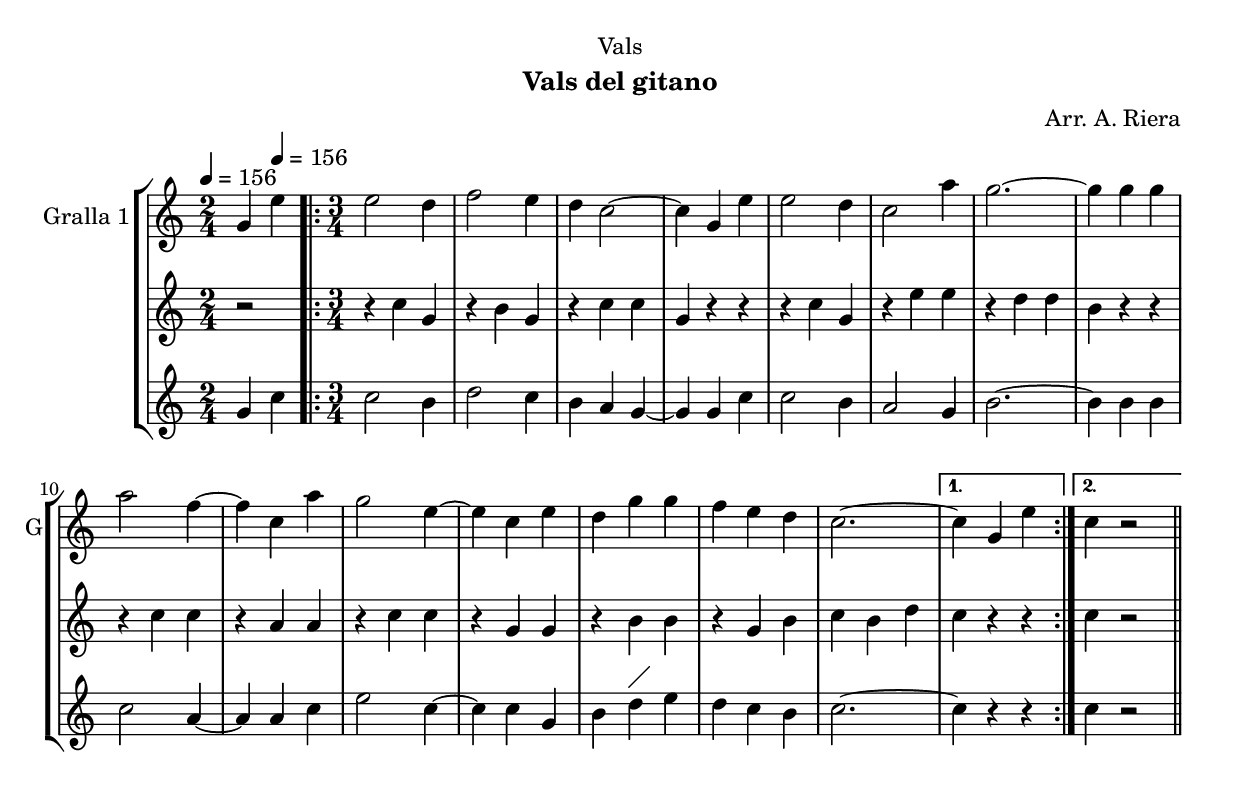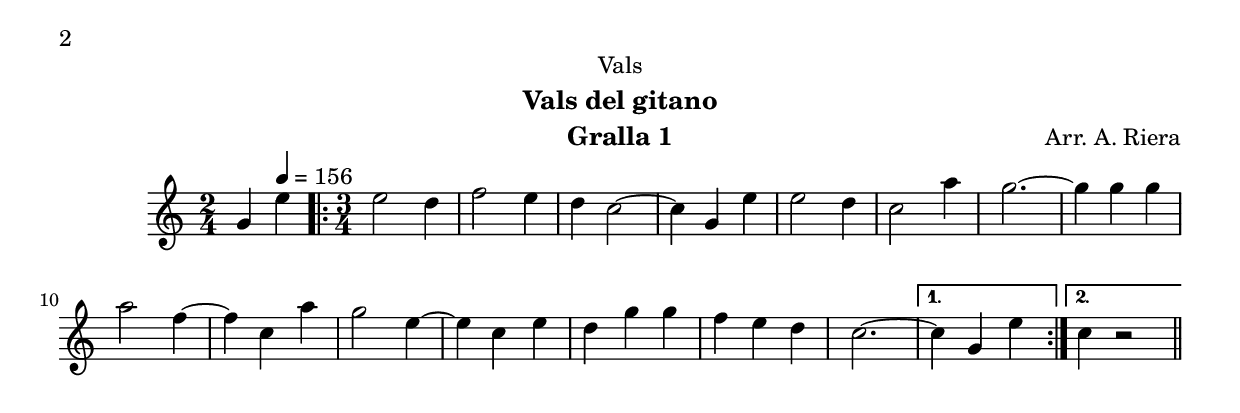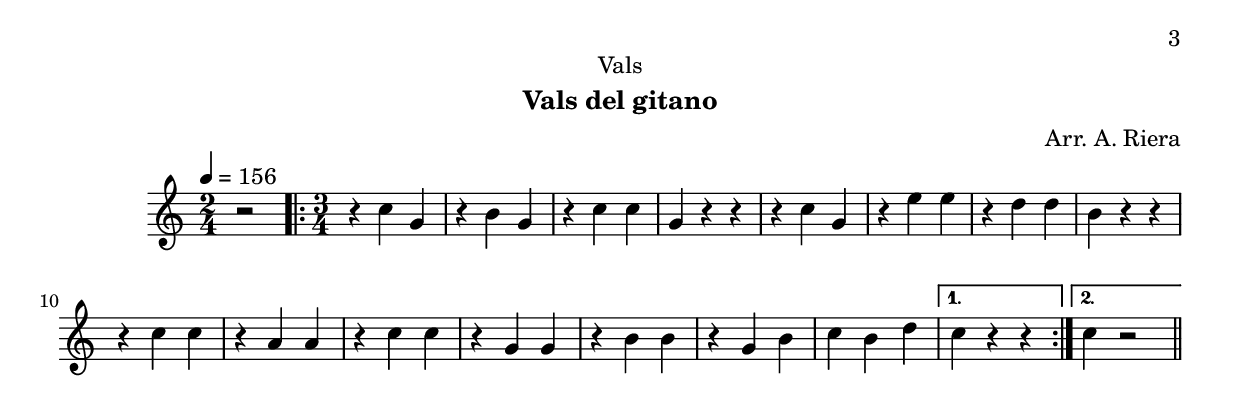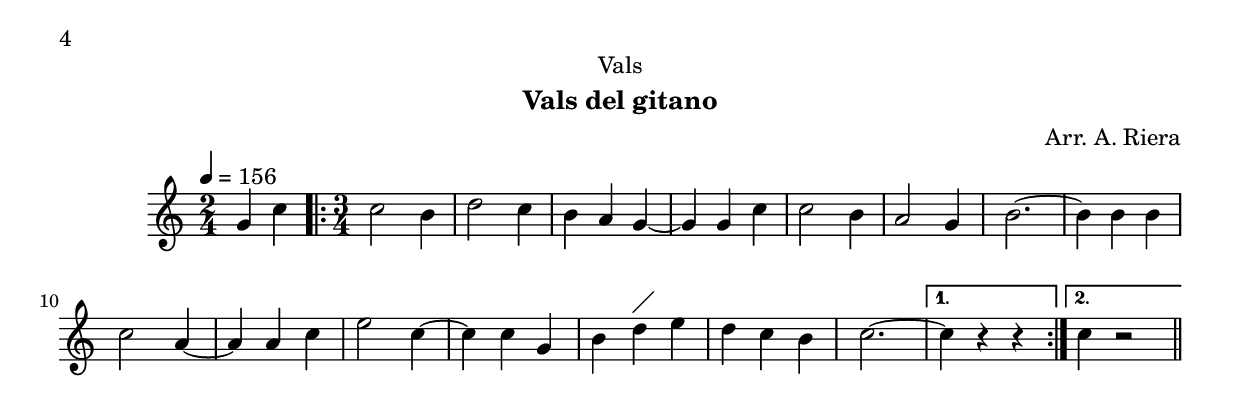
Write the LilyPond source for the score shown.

\version "2.16.2"

\header {
  dedication="Vals"
  title=""
  subtitle="Vals del gitano"
  subsubtitle=""
  poet=""
  meter=""
  piece=""
  composer="Arr. A. Riera"
  arranger=""
  opus=""
  instrument=""
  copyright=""
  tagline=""
}

liniaroAa =
\relative g'
{
  \clef treble
  \key c \major
  \time 2/4
  g4 \tempo 4 = 156 e'  |
  \time 3/4   \repeat volta 2 { e2 d4  |
  f2 e4  |
  d4 c2 ~  |
  %05
  c4 g e'  |
  e2 d4  |
  c2 a'4  |
  g2. ~  |
  g4 g g  |
  %10
  a2 f4 ~  |
  f4 c a'  |
  g2 e4 ~  |
  e4 c e  |
  d4 g g  |
  %15
  f4 e d  |
  c2. ~ }
  \alternative { { c4 g e' }
  { c4  r2 } } \bar "||" % kompletite
}

liniaroAb =
\relative c''
{
  \tempo 4 = 156
  \clef treble
  \key c \major
  \time 2/4
  r2  |
  \time 3/4   \repeat volta 2 { r4 c g  |
  r4 b g  |
  r4 c c  |
  %05
  g4 r r  |
  r4 c g  |
  r4 e' e  |
  r4 d d  |
  b4 r r  |
  %10
  r4 c c  |
  r4 a a  |
  r4 c c  |
  r4 g g  |
  r4 b b  |
  %15
  r4 g b  |
  c4 b d }
  \alternative { { c4 r r }
  { c4 r2 } } \bar "||" % kompletite
}

liniaroAc =
\relative g'
{
  \tempo 4 = 156
  \clef treble
  \key c \major
  \time 2/4
  g4 c  |
  \time 3/4   \repeat volta 2 { c2 b4  |
  d2 c4  |
  b4 a g ~  |
  %05
  g4 g c  |
  c2 b4  |
  a2 g4  |
  b2. ~  |
  b4 b b  |
  %10
  c2 a4 ~  |
  a4 a c  |
  e2 c4 ~  |
  c4 c g  |
  b4 d ^\markup {\draw-line #'(2 . 2)} e  |
  %15
  d4 c b  |
  c2. ~ }
  \alternative { { c4 r r }
  { c4  r2 } } \bar "||" % kompletite
}

\bookpart {
  \score {
    \new StaffGroup {
      \override Score.RehearsalMark #'self-alignment-X = #LEFT
      <<
        \new Staff \with {instrumentName = #"Gralla 1" shortInstrumentName = #"G"} \liniaroAa
        \new Staff \with {instrumentName = #"" shortInstrumentName = #" "} \liniaroAb
        \new Staff \with {instrumentName = #"" shortInstrumentName = #" "} \liniaroAc
      >>
    }
    \layout {}
  }
  \score { \unfoldRepeats
    \new StaffGroup {
      \override Score.RehearsalMark #'self-alignment-X = #LEFT
      <<
        \new Staff \with {instrumentName = #"Gralla 1" shortInstrumentName = #"G"} \liniaroAa
        \new Staff \with {instrumentName = #"" shortInstrumentName = #" "} \liniaroAb
        \new Staff \with {instrumentName = #"" shortInstrumentName = #" "} \liniaroAc
      >>
    }
    \midi {
      \set Staff.midiInstrument = "oboe"
      \set DrumStaff.midiInstrument = "drums"
    }
  }
}

\bookpart {
  \header {instrument="Gralla 1"}
  \score {
    \new StaffGroup {
      \override Score.RehearsalMark #'self-alignment-X = #LEFT
      <<
        \new Staff \liniaroAa
      >>
    }
    \layout {}
  }
  \score { \unfoldRepeats
    \new StaffGroup {
      \override Score.RehearsalMark #'self-alignment-X = #LEFT
      <<
        \new Staff \liniaroAa
      >>
    }
    \midi {
      \set Staff.midiInstrument = "oboe"
      \set DrumStaff.midiInstrument = "drums"
    }
  }
}

\bookpart {
  \header {instrument=""}
  \score {
    \new StaffGroup {
      \override Score.RehearsalMark #'self-alignment-X = #LEFT
      <<
        \new Staff \liniaroAb
      >>
    }
    \layout {}
  }
  \score { \unfoldRepeats
    \new StaffGroup {
      \override Score.RehearsalMark #'self-alignment-X = #LEFT
      <<
        \new Staff \liniaroAb
      >>
    }
    \midi {
      \set Staff.midiInstrument = "oboe"
      \set DrumStaff.midiInstrument = "drums"
    }
  }
}

\bookpart {
  \header {instrument=""}
  \score {
    \new StaffGroup {
      \override Score.RehearsalMark #'self-alignment-X = #LEFT
      <<
        \new Staff \liniaroAc
      >>
    }
    \layout {}
  }
  \score { \unfoldRepeats
    \new StaffGroup {
      \override Score.RehearsalMark #'self-alignment-X = #LEFT
      <<
        \new Staff \liniaroAc
      >>
    }
    \midi {
      \set Staff.midiInstrument = "oboe"
      \set DrumStaff.midiInstrument = "drums"
    }
  }
}

